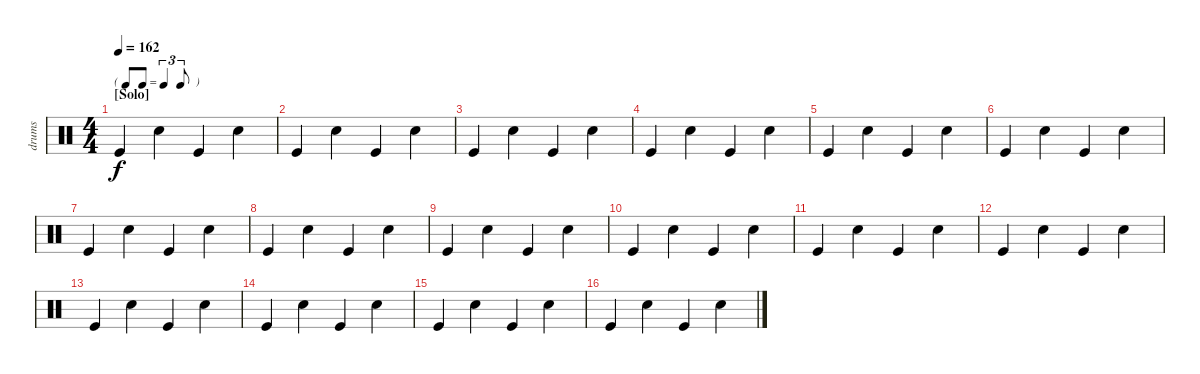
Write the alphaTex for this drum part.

\track ("drums" "drums") {instrument percussion}
\staff {score}
\articulation defaults
\ts (4 4)
\tf triplet8th
\section ("" "[Solo]")
\tempo 162
\clef neutral
\ks c "Kick (hit)".4{dy f} "Snare (hit) 2".4 "Kick (hit)".4 "Snare (hit) 2".4
|
"Kick (hit)".4 "Snare (hit) 2".4 "Kick (hit)".4 "Snare (hit) 2".4 |
"Kick (hit)".4 "Snare (hit) 2".4 "Kick (hit)".4 "Snare (hit) 2".4 |
"Kick (hit)".4 "Snare (hit) 2".4 "Kick (hit)".4 "Snare (hit) 2".4 |
"Kick (hit)".4 "Snare (hit) 2".4 "Kick (hit)".4 "Snare (hit) 2".4 |
"Kick (hit)".4 "Snare (hit) 2".4 "Kick (hit)".4 "Snare (hit) 2".4 |
"Kick (hit)".4 "Snare (hit) 2".4 "Kick (hit)".4 "Snare (hit) 2".4 |
"Kick (hit)".4 "Snare (hit) 2".4 "Kick (hit)".4 "Snare (hit) 2".4 |
"Kick (hit)".4 "Snare (hit) 2".4 "Kick (hit)".4 "Snare (hit) 2".4 |
"Kick (hit)".4 "Snare (hit) 2".4 "Kick (hit)".4 "Snare (hit) 2".4 |
"Kick (hit)".4 "Snare (hit) 2".4 "Kick (hit)".4 "Snare (hit) 2".4 |
"Kick (hit)".4 "Snare (hit) 2".4 "Kick (hit)".4 "Snare (hit) 2".4 |
"Kick (hit)".4 "Snare (hit) 2".4 "Kick (hit)".4 "Snare (hit) 2".4 |
"Kick (hit)".4 "Snare (hit) 2".4 "Kick (hit)".4 "Snare (hit) 2".4 |
"Kick (hit)".4 "Snare (hit) 2".4 "Kick (hit)".4 "Snare (hit) 2".4 |
"Kick (hit)".4 "Snare (hit) 2".4 "Kick (hit)".4 "Snare (hit) 2".4
